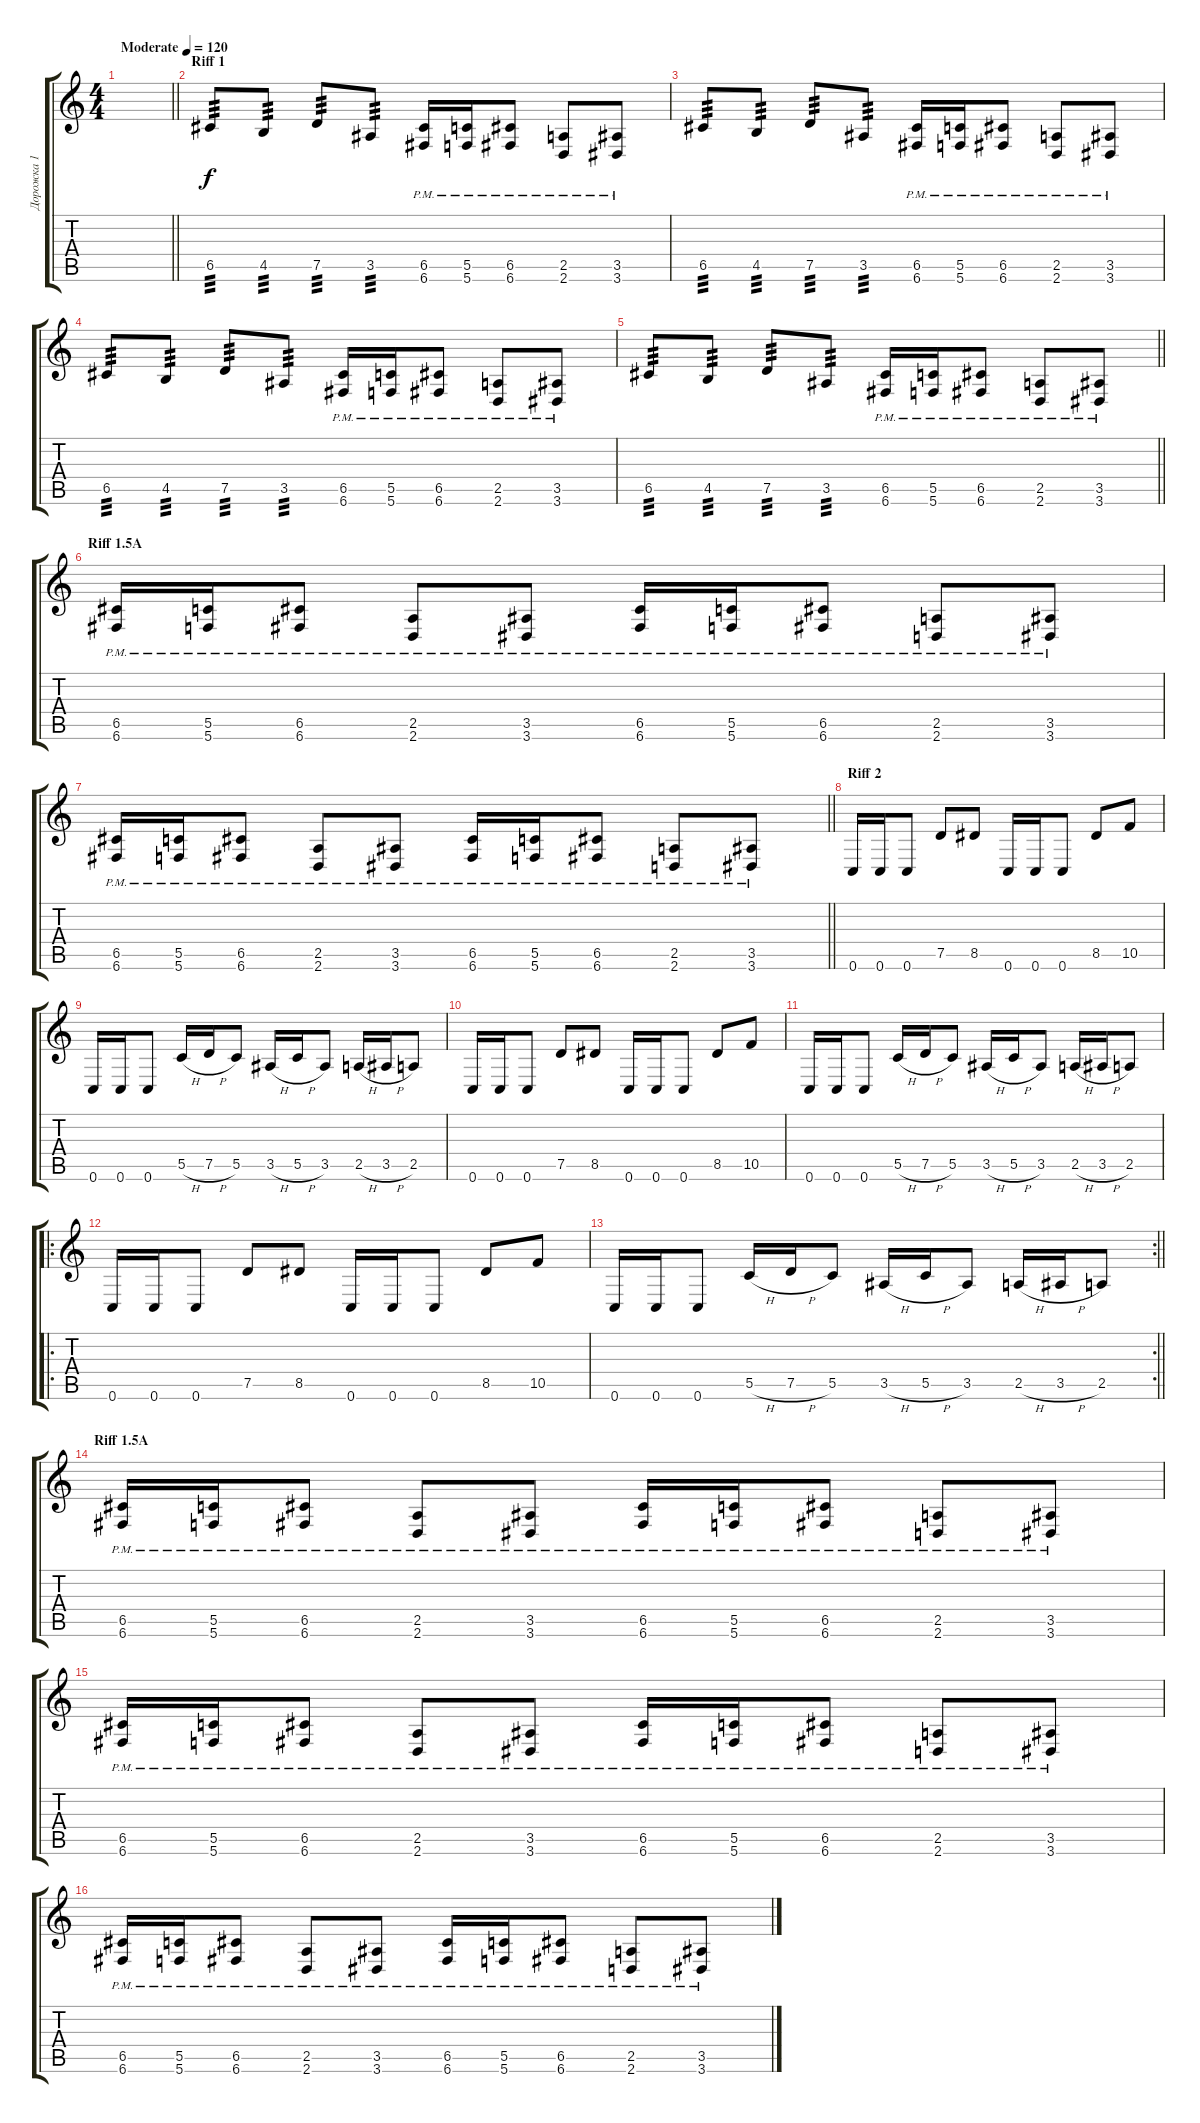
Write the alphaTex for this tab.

\track ("Дорожка 1" "Дорожка 1") {instrument distortionguitar}
\staff {score tabs}
\tuning (D4 A3 F3 C3 G2 C2) {hide}
\ts (4 4)
\tempo (120 "Moderate")
\clef g2
\barLineRight lightlight
\ks c
|
\section ("" "Riff 1")
6.5.8{tp 3} 4.5.8{tp 3} 7.5.8{tp 3} 3.5.8{tp 3} (6.5{pm} 6.6{pm}).16 (5.5{pm} 5.6{pm}).16 (6.5{pm} 6.6{pm}).8 (2.5{pm} 2.6{pm}).8 (3.5{pm} 3.6{pm}).8 |
6.5.8{tp 3} 4.5.8{tp 3} 7.5.8{tp 3} 3.5.8{tp 3} (6.5{pm} 6.6{pm}).16 (5.5{pm} 5.6{pm}).16 (6.5{pm} 6.6{pm}).8 (2.5{pm} 2.6{pm}).8 (3.5{pm} 3.6{pm}).8 |
6.5.8{tp 3} 4.5.8{tp 3} 7.5.8{tp 3} 3.5.8{tp 3} (6.5{pm} 6.6{pm}).16 (5.5{pm} 5.6{pm}).16 (6.5{pm} 6.6{pm}).8 (2.5{pm} 2.6{pm}).8 (3.5{pm} 3.6{pm}).8 |
\barLineRight lightlight
6.5.8{tp 3} 4.5.8{tp 3} 7.5.8{tp 3} 3.5.8{tp 3} (6.5{pm} 6.6{pm}).16 (5.5{pm} 5.6{pm}).16 (6.5{pm} 6.6{pm}).8 (2.5{pm} 2.6{pm}).8 (3.5{pm} 3.6{pm}).8 |
\section ("" "Riff 1.5A")
(6.5{pm} 6.6{pm}).16 (5.5{pm} 5.6{pm}).16 (6.5{pm} 6.6{pm}).8 (2.5{pm} 2.6{pm}).8 (3.5{pm} 3.6{pm}).8 (6.5{pm} 6.6{pm}).16 (5.5{pm} 5.6{pm}).16 (6.5{pm} 6.6{pm}).8 (2.5{pm} 2.6{pm}).8 (3.5{pm} 3.6{pm}).8 |
\barLineRight lightlight
(6.5{pm} 6.6{pm}).16 (5.5{pm} 5.6{pm}).16 (6.5{pm} 6.6{pm}).8 (2.5{pm} 2.6{pm}).8 (3.5{pm} 3.6{pm}).8 (6.5{pm} 6.6{pm}).16 (5.5{pm} 5.6{pm}).16 (6.5{pm} 6.6{pm}).8 (2.5{pm} 2.6{pm}).8 (3.5{pm} 3.6{pm}).8 |
\section ("" "Riff 2")
0.6.16 0.6.16 0.6.8 7.5.8 8.5.8 0.6.16 0.6.16 0.6.8 8.5.8 10.5.8 |
0.6.16 0.6.16 0.6.8 5.5{h}.16 7.5{h}.16 5.5.8 3.5{h}.16 5.5{h}.16 3.5.8 2.5{h}.16 3.5{h}.16 2.5.8 |
0.6.16 0.6.16 0.6.8 7.5.8 8.5.8 0.6.16 0.6.16 0.6.8 8.5.8 10.5.8 |
0.6.16 0.6.16 0.6.8 5.5{h}.16 7.5{h}.16 5.5.8 3.5{h}.16 5.5{h}.16 3.5.8 2.5{h}.16 3.5{h}.16 2.5.8 |
\ro
0.6.16 0.6.16 0.6.8 7.5.8 8.5.8 0.6.16 0.6.16 0.6.8 8.5.8 10.5.8 |
\rc 2
\barLineRight lightlight
0.6.16 0.6.16 0.6.8 5.5{h}.16 7.5{h}.16 5.5.8 3.5{h}.16 5.5{h}.16 3.5.8 2.5{h}.16 3.5{h}.16 2.5.8 |
\section ("" "Riff 1.5A")
(6.5{pm} 6.6{pm}).16 (5.5{pm} 5.6{pm}).16 (6.5{pm} 6.6{pm}).8 (2.5{pm} 2.6{pm}).8 (3.5{pm} 3.6{pm}).8 (6.5{pm} 6.6{pm}).16 (5.5{pm} 5.6{pm}).16 (6.5{pm} 6.6{pm}).8 (2.5{pm} 2.6{pm}).8 (3.5{pm} 3.6{pm}).8 |
(6.5{pm} 6.6{pm}).16 (5.5{pm} 5.6{pm}).16 (6.5{pm} 6.6{pm}).8 (2.5{pm} 2.6{pm}).8 (3.5{pm} 3.6{pm}).8 (6.5{pm} 6.6{pm}).16 (5.5{pm} 5.6{pm}).16 (6.5{pm} 6.6{pm}).8 (2.5{pm} 2.6{pm}).8 (3.5{pm} 3.6{pm}).8 |
(6.5{pm} 6.6{pm}).16 (5.5{pm} 5.6{pm}).16 (6.5{pm} 6.6{pm}).8 (2.5{pm} 2.6{pm}).8 (3.5{pm} 3.6{pm}).8 (6.5{pm} 6.6{pm}).16 (5.5{pm} 5.6{pm}).16 (6.5{pm} 6.6{pm}).8 (2.5{pm} 2.6{pm}).8 (3.5{pm} 3.6{pm}).8
